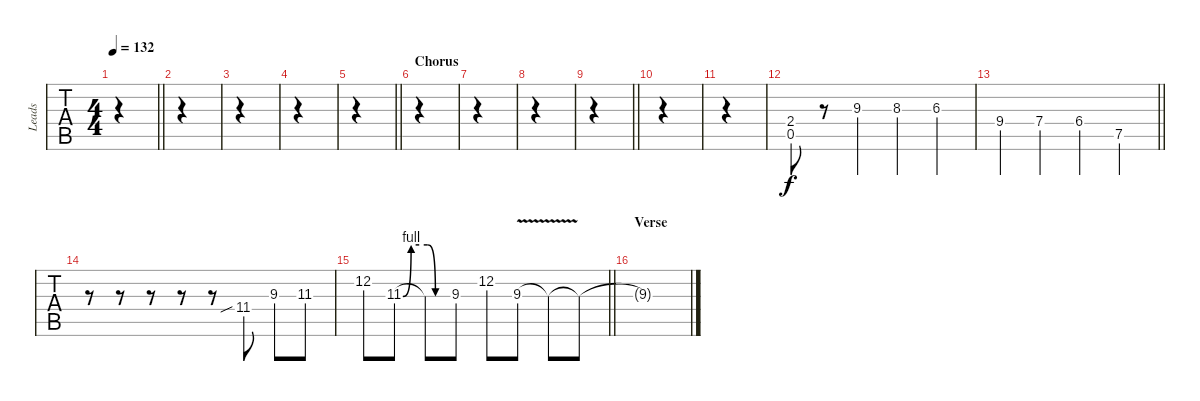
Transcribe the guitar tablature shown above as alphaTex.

\track ("Leads" "Leads") {instrument distortionguitar}
\staff {tabs}
\tuning (E4 B3 G3 D3 A2 E2) {hide}
\ts (4 4)
\tempo 132
\clef g2
\barLineRight lightlight
\ks c
|
|
|
|
\barLineRight lightlight
|
\section ("" "Chorus")
|
|
|
\barLineRight lightlight
|
|
|
(2.4 0.5).8 r.8 9.3.4 8.3.4 6.3.4 |
\barLineRight lightlight
9.4.4 7.4.4 6.4.4 7.5.4 |
r.8 r.8 r.8 r.8 r.8 11.4{sib}.8 9.3.8 11.3.8 |
\barLineRight lightlight
12.2.8 11.3{be (custom 0 0 10 4 20 4 30 4 40 0 50 0 60 0)}.8 11.3{t}.8 9.3.8 12.2.8 9.3{v}.8 9.3{t}.8 9.3{t}.8 |
\section ("" "Verse")
9.3{t}.1
